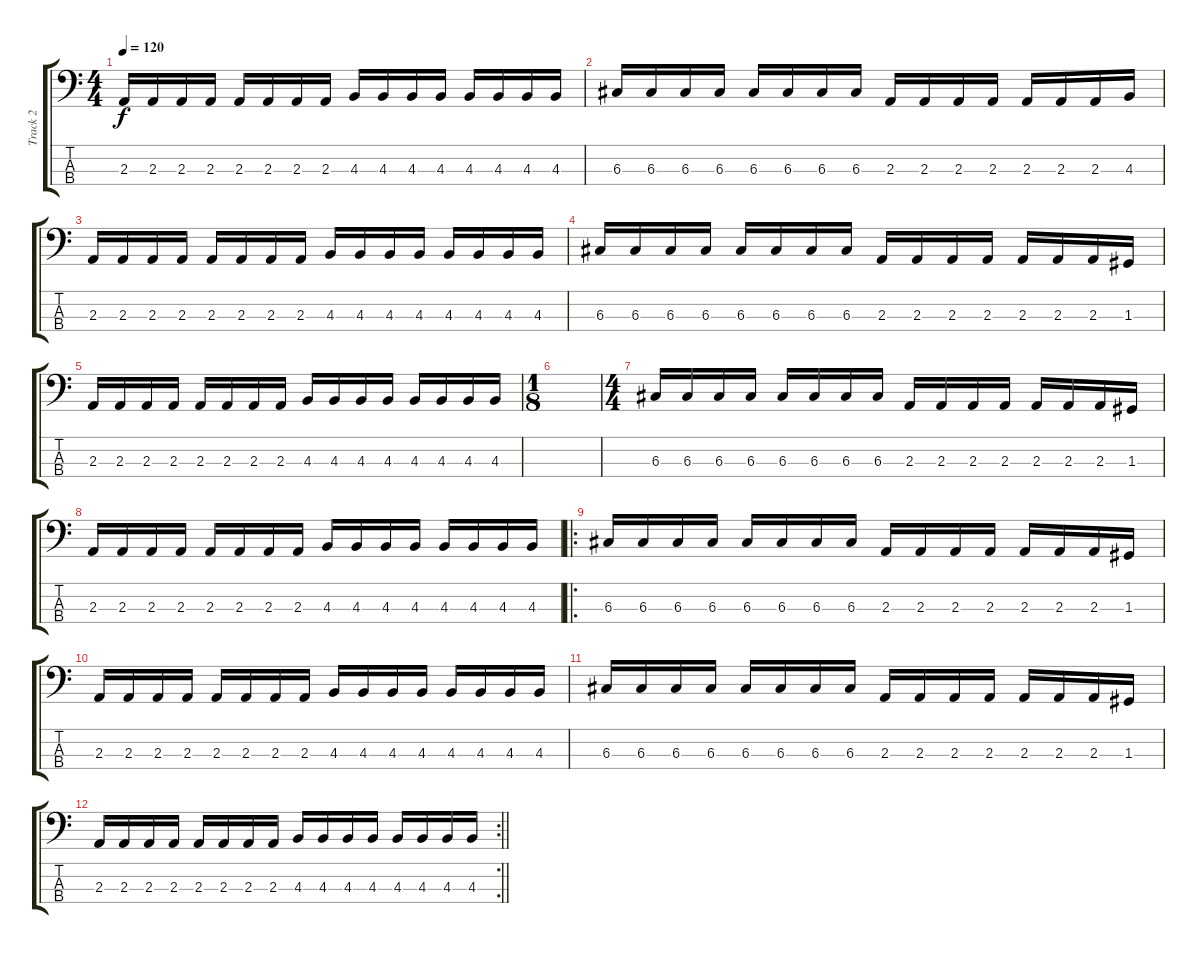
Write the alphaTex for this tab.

\track ("Track 2" "Track 2") {instrument electricbassfinger}
\staff {score tabs}
\tuning (F2 C2 G1 D1) {hide}
\ts (4 4)
\tempo 120
\clef f4
\ks c
2.3.16{dy f} 2.3.16 2.3.16 2.3.16 2.3.16 2.3.16 2.3.16 2.3.16 4.3.16 4.3.16 4.3.16 4.3.16 4.3.16 4.3.16 4.3.16 4.3.16 |
6.3.16 6.3.16 6.3.16 6.3.16 6.3.16 6.3.16 6.3.16 6.3.16 2.3.16 2.3.16 2.3.16 2.3.16 2.3.16 2.3.16 2.3.16 4.3.16 |
2.3.16 2.3.16 2.3.16 2.3.16 2.3.16 2.3.16 2.3.16 2.3.16 4.3.16 4.3.16 4.3.16 4.3.16 4.3.16 4.3.16 4.3.16 4.3.16 |
6.3.16 6.3.16 6.3.16 6.3.16 6.3.16 6.3.16 6.3.16 6.3.16 2.3.16 2.3.16 2.3.16 2.3.16 2.3.16 2.3.16 2.3.16 1.3.16 |
2.3.16 2.3.16 2.3.16 2.3.16 2.3.16 2.3.16 2.3.16 2.3.16 4.3.16 4.3.16 4.3.16 4.3.16 4.3.16 4.3.16 4.3.16 4.3.16 |
\ts (1 8)
|
\ts (4 4)
6.3.16 6.3.16 6.3.16 6.3.16 6.3.16 6.3.16 6.3.16 6.3.16 2.3.16 2.3.16 2.3.16 2.3.16 2.3.16 2.3.16 2.3.16 1.3.16 |
2.3.16 2.3.16 2.3.16 2.3.16 2.3.16 2.3.16 2.3.16 2.3.16 4.3.16 4.3.16 4.3.16 4.3.16 4.3.16 4.3.16 4.3.16 4.3.16 |
\ro
6.3.16 6.3.16 6.3.16 6.3.16 6.3.16 6.3.16 6.3.16 6.3.16 2.3.16 2.3.16 2.3.16 2.3.16 2.3.16 2.3.16 2.3.16 1.3.16 |
2.3.16 2.3.16 2.3.16 2.3.16 2.3.16 2.3.16 2.3.16 2.3.16 4.3.16 4.3.16 4.3.16 4.3.16 4.3.16 4.3.16 4.3.16 4.3.16 |
6.3.16 6.3.16 6.3.16 6.3.16 6.3.16 6.3.16 6.3.16 6.3.16 2.3.16 2.3.16 2.3.16 2.3.16 2.3.16 2.3.16 2.3.16 1.3.16 |
\rc 2
\barLineRight lightlight
2.3.16 2.3.16 2.3.16 2.3.16 2.3.16 2.3.16 2.3.16 2.3.16 4.3.16 4.3.16 4.3.16 4.3.16 4.3.16 4.3.16 4.3.16 4.3.16
